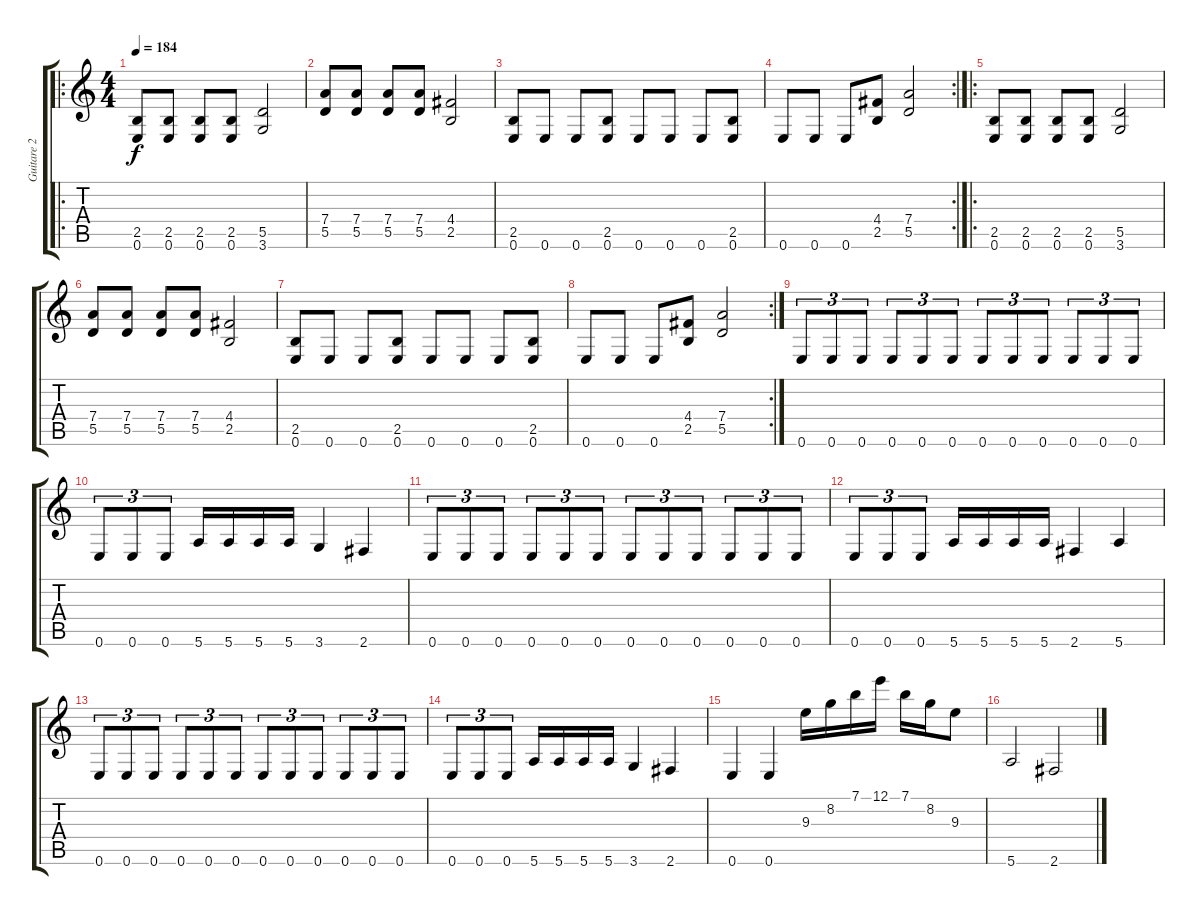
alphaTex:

\track ("Guitare 2" "Guitare 2") {instrument overdrivenguitar}
\staff {score tabs}
\tuning (E4 B3 G3 D3 A2 E2) {hide}
\ro
\ts (4 4)
\tempo 184
\clef g2
\ks c
(2.5 0.6).8{dy f} (2.5 0.6).8 (2.5 0.6).8 (2.5 0.6).8 (5.5 3.6).2 |
(7.4 5.5).8 (7.4 5.5).8 (7.4 5.5).8 (7.4 5.5).8 (4.4 2.5).2 |
(2.5 0.6).8 0.6.8 0.6.8 (2.5 0.6).8 0.6.8 0.6.8 0.6.8 (2.5 0.6).8 |
\rc 2
0.6.8 0.6.8 0.6.8 (4.4 2.5).8 (7.4 5.5).2 |
\ro
(2.5 0.6).8 (2.5 0.6).8 (2.5 0.6).8 (2.5 0.6).8 (5.5 3.6).2 |
(7.4 5.5).8 (7.4 5.5).8 (7.4 5.5).8 (7.4 5.5).8 (4.4 2.5).2 |
(2.5 0.6).8 0.6.8 0.6.8 (2.5 0.6).8 0.6.8 0.6.8 0.6.8 (2.5 0.6).8 |
\rc 2
0.6.8 0.6.8 0.6.8 (4.4 2.5).8 (7.4 5.5).2 |
0.6.8{tu (3 2)} 0.6.8{tu (3 2)} 0.6.8{tu (3 2)} 0.6.8{tu (3 2)} 0.6.8{tu (3 2)} 0.6.8{tu (3 2)} 0.6.8{tu (3 2)} 0.6.8{tu (3 2)} 0.6.8{tu (3 2)} 0.6.8{tu (3 2)} 0.6.8{tu (3 2)} 0.6.8{tu (3 2)} |
0.6.8{tu (3 2)} 0.6.8{tu (3 2)} 0.6.8{tu (3 2)} 5.6.16 5.6.16 5.6.16 5.6.16 3.6.4 2.6.4 |
0.6.8{tu (3 2)} 0.6.8{tu (3 2)} 0.6.8{tu (3 2)} 0.6.8{tu (3 2)} 0.6.8{tu (3 2)} 0.6.8{tu (3 2)} 0.6.8{tu (3 2)} 0.6.8{tu (3 2)} 0.6.8{tu (3 2)} 0.6.8{tu (3 2)} 0.6.8{tu (3 2)} 0.6.8{tu (3 2)} |
0.6.8{tu (3 2)} 0.6.8{tu (3 2)} 0.6.8{tu (3 2)} 5.6.16 5.6.16 5.6.16 5.6.16 2.6.4 5.6.4 |
0.6.8{tu (3 2)} 0.6.8{tu (3 2)} 0.6.8{tu (3 2)} 0.6.8{tu (3 2)} 0.6.8{tu (3 2)} 0.6.8{tu (3 2)} 0.6.8{tu (3 2)} 0.6.8{tu (3 2)} 0.6.8{tu (3 2)} 0.6.8{tu (3 2)} 0.6.8{tu (3 2)} 0.6.8{tu (3 2)} |
0.6.8{tu (3 2)} 0.6.8{tu (3 2)} 0.6.8{tu (3 2)} 5.6.16 5.6.16 5.6.16 5.6.16 3.6.4 2.6.4 |
0.6.4 0.6.4 9.3.16 8.2.16 7.1.16 12.1.16 7.1.16 8.2.16 9.3.8 |
5.6.2 2.6.2
